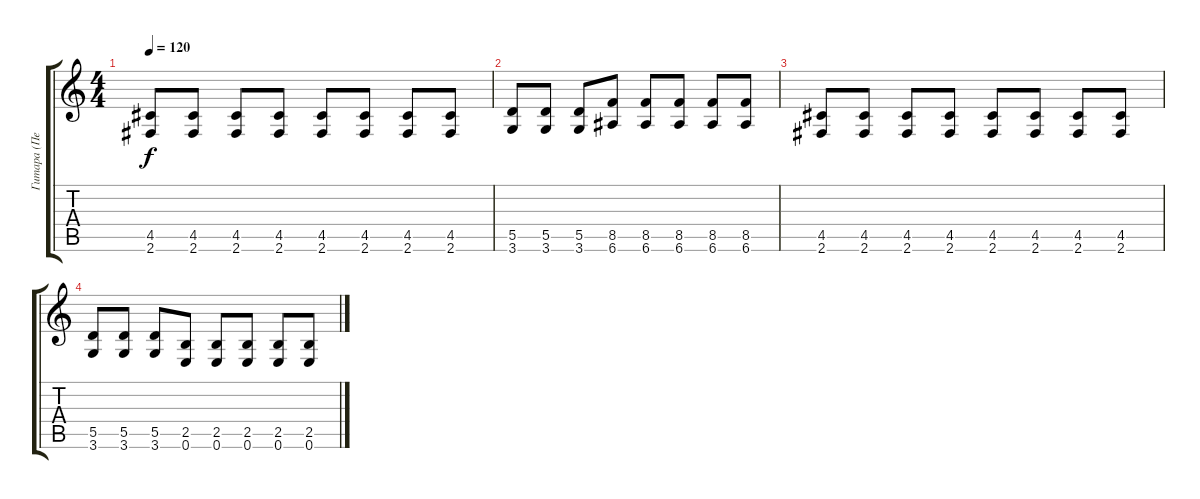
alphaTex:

\track ("Гитара (Перегруз)" "Гитара (Пе") {instrument distortionguitar}
\staff {score tabs}
\tuning (E4 B3 G3 D3 A2 E2) {hide}
\ts (4 4)
\tempo 120
\clef g2
\ks c
(4.5 2.6).8{dy f} (4.5 2.6).8 (4.5 2.6).8 (4.5 2.6).8 (4.5 2.6).8 (4.5 2.6).8 (4.5 2.6).8 (4.5 2.6).8 |
(5.5 3.6).8 (5.5 3.6).8 (5.5 3.6).8 (8.5 6.6).8 (8.5 6.6).8 (8.5 6.6).8 (8.5 6.6).8 (8.5 6.6).8 |
(4.5 2.6).8 (4.5 2.6).8 (4.5 2.6).8 (4.5 2.6).8 (4.5 2.6).8 (4.5 2.6).8 (4.5 2.6).8 (4.5 2.6).8 |
(5.5 3.6).8 (5.5 3.6).8 (5.5 3.6).8 (2.5 0.6).8 (2.5 0.6).8 (2.5 0.6).8 (2.5 0.6).8 (2.5 0.6).8
